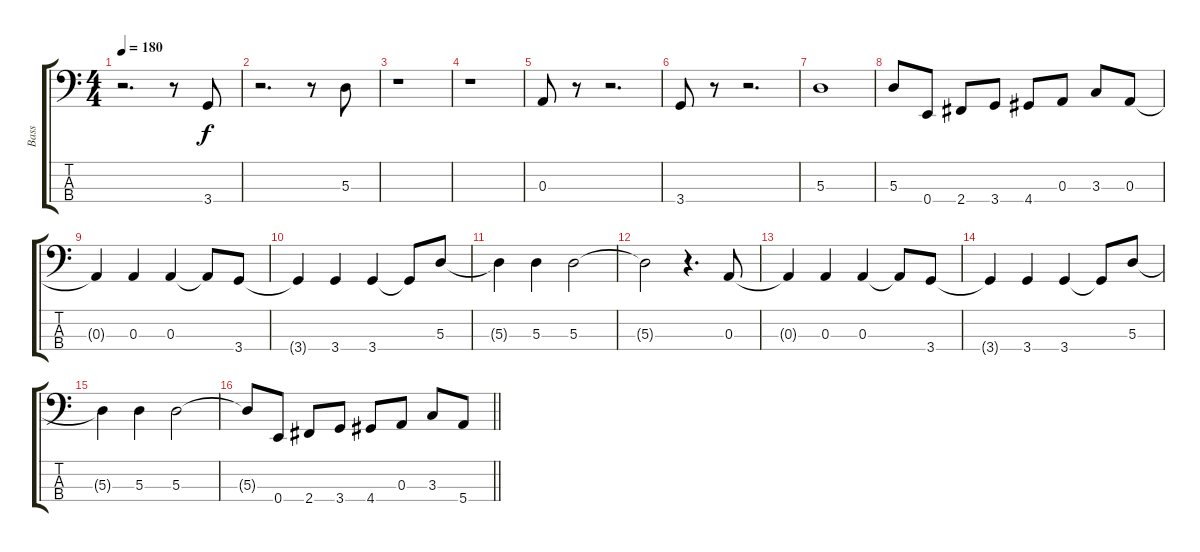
\track ("Bass" "Bass") {instrument electricbasspick}
\staff {score tabs}
\tuning (G2 D2 A1 E1) {hide}
\ts (4 4)
\tempo 180
\clef f4
\ks c
r.2{d dy f} r.8 3.4.8 |
r.2{d} r.8 5.3.8 |
r.1 |
r.1 |
0.3.8 r.8 r.2{d} |
3.4.8 r.8 r.2{d} |
5.3.1 |
5.3.8 0.4.8 2.4.8 3.4.8 4.4.8 0.3.8 3.3.8 0.3.8 |
0.3{t}.4 0.3.4 0.3.4 0.3{t}.8 3.4.8 |
3.4{t}.4 3.4.4 3.4.4 3.4{t}.8 5.3.8 |
5.3{t}.4 5.3.4 5.3.2 |
5.3{t}.2 r.4{d} 0.3.8 |
0.3{t}.4 0.3.4 0.3.4 0.3{t}.8 3.4.8 |
3.4{t}.4 3.4.4 3.4.4 3.4{t}.8 5.3.8 |
5.3{t}.4 5.3.4 5.3.2 |
\barLineRight lightlight
5.3{t}.8 0.4.8 2.4.8 3.4.8 4.4.8 0.3.8 3.3.8 5.4.8
